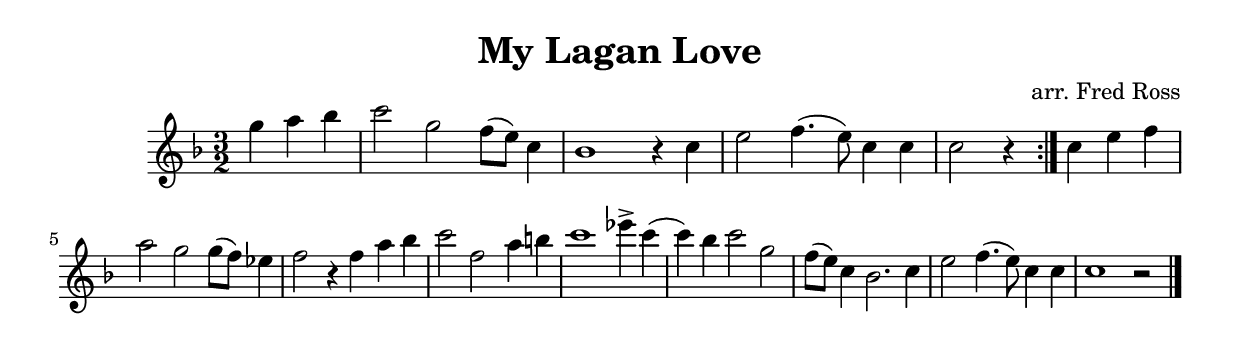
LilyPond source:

\header {
  title = "My Lagan Love"
  composer = "arr. Fred Ross"
}

\score {

  \relative c''' {
  \numericTimeSignature
\time 3/2
  \key c \mixolydian
      \partial 2.
      \repeat volta 2 {
    g4 a bes |
    c2 g f8( e) c4 |
    bes1 r4 c4 |
    e2 f4.( e8) c4 c |
    c2 r4 } 
    c4 e f | \break
    a2 g g8( f) es4 |
    f2 r4 f4 a bes |
    c2 f, a4 b |
    c1 es4-> c4( |
    c) bes c2 g |
    f8( e) c4 bes2. c4 |
    e2 f4.( e8) c4 c |
    c1 r2 \bar "|."
  }

  \layout {}
  \midi {}
}